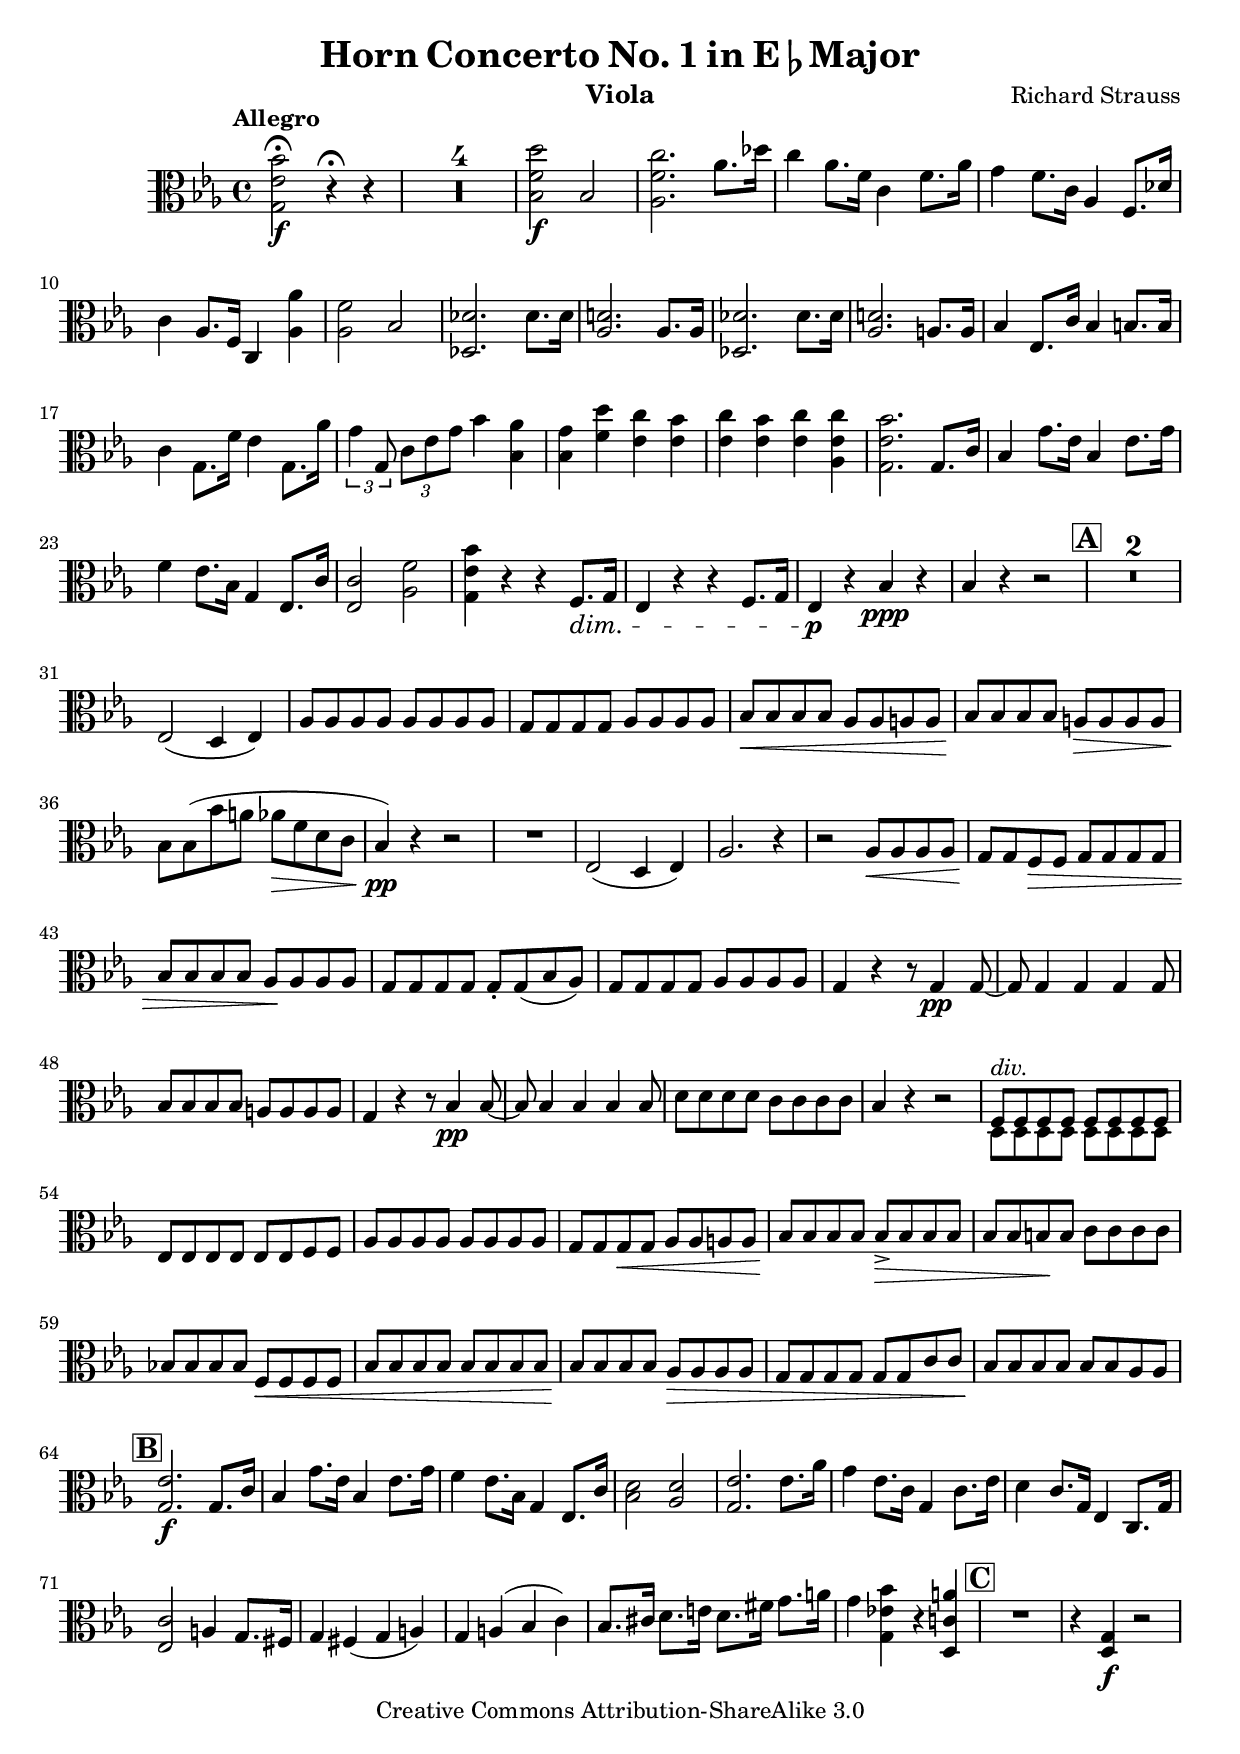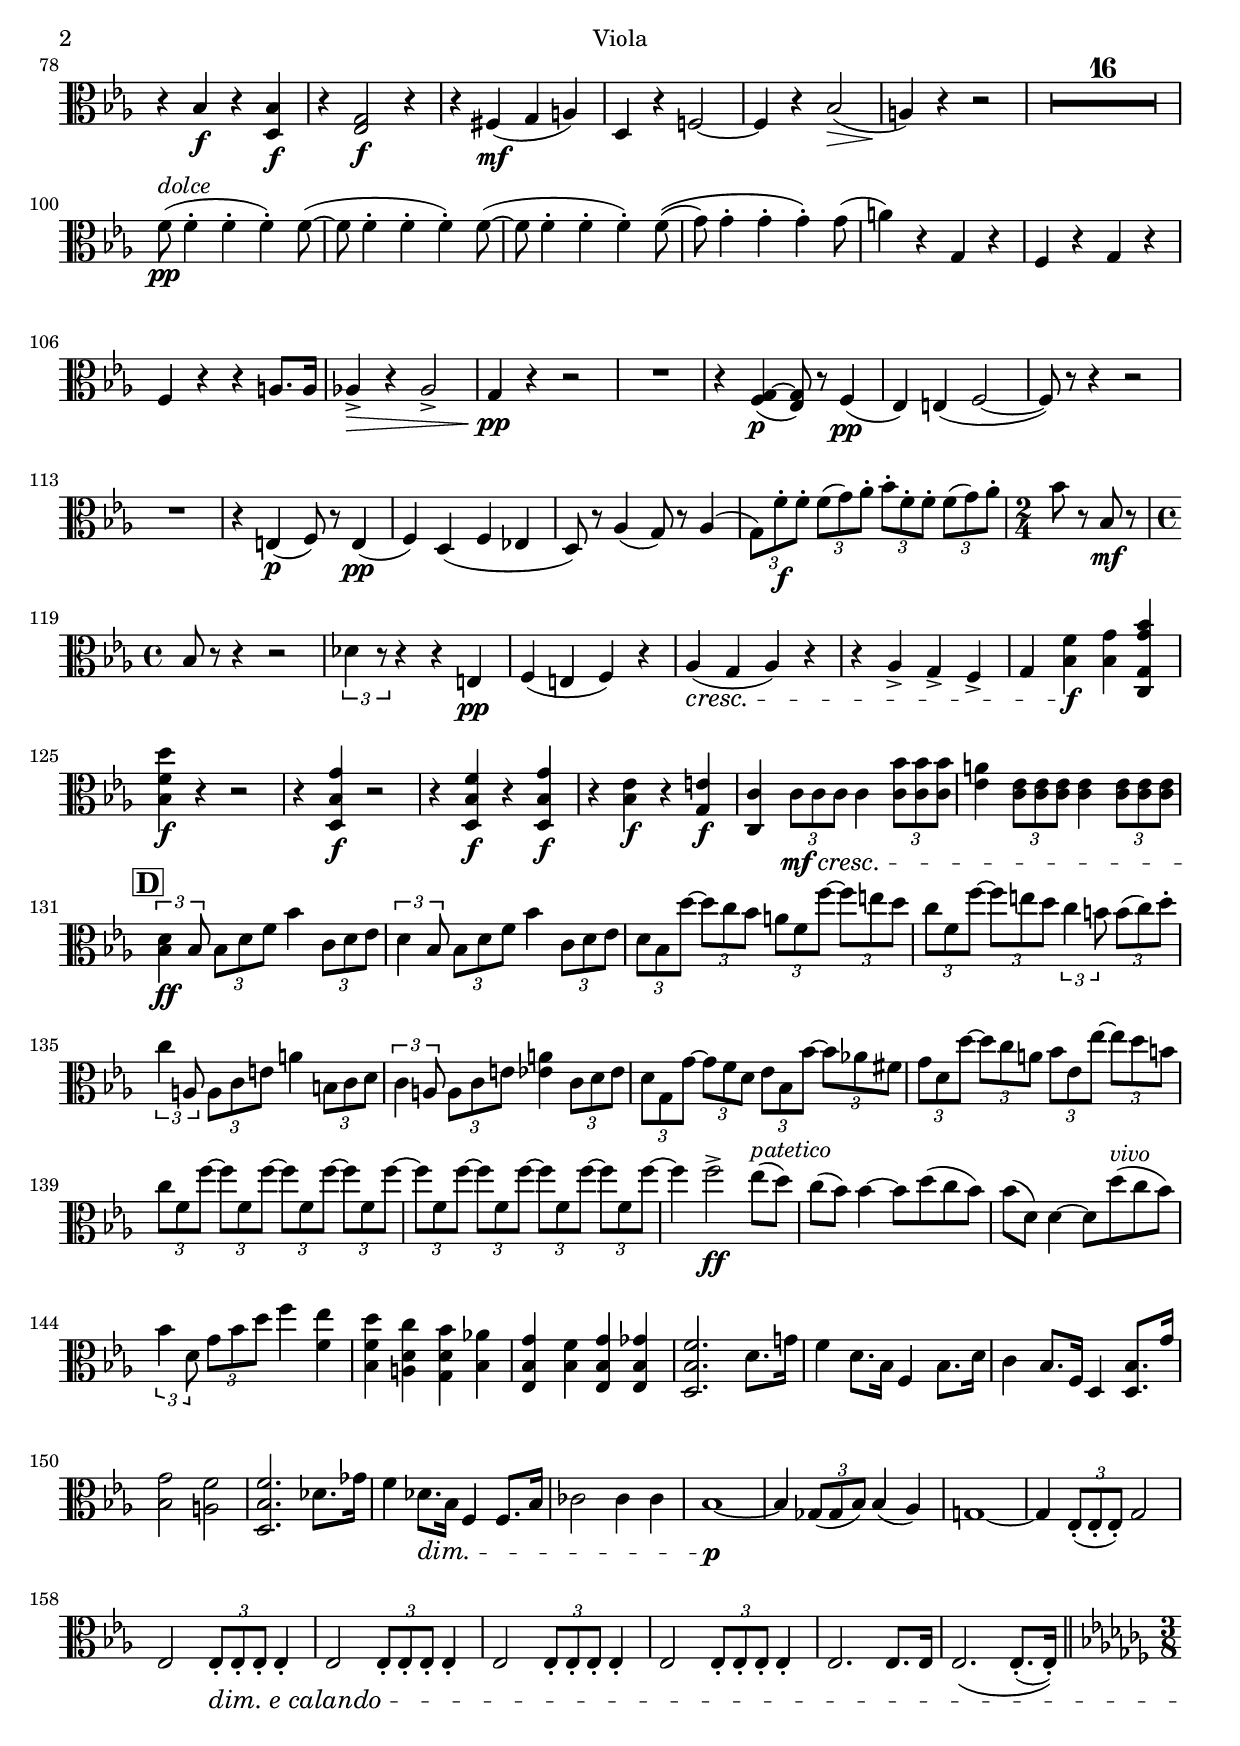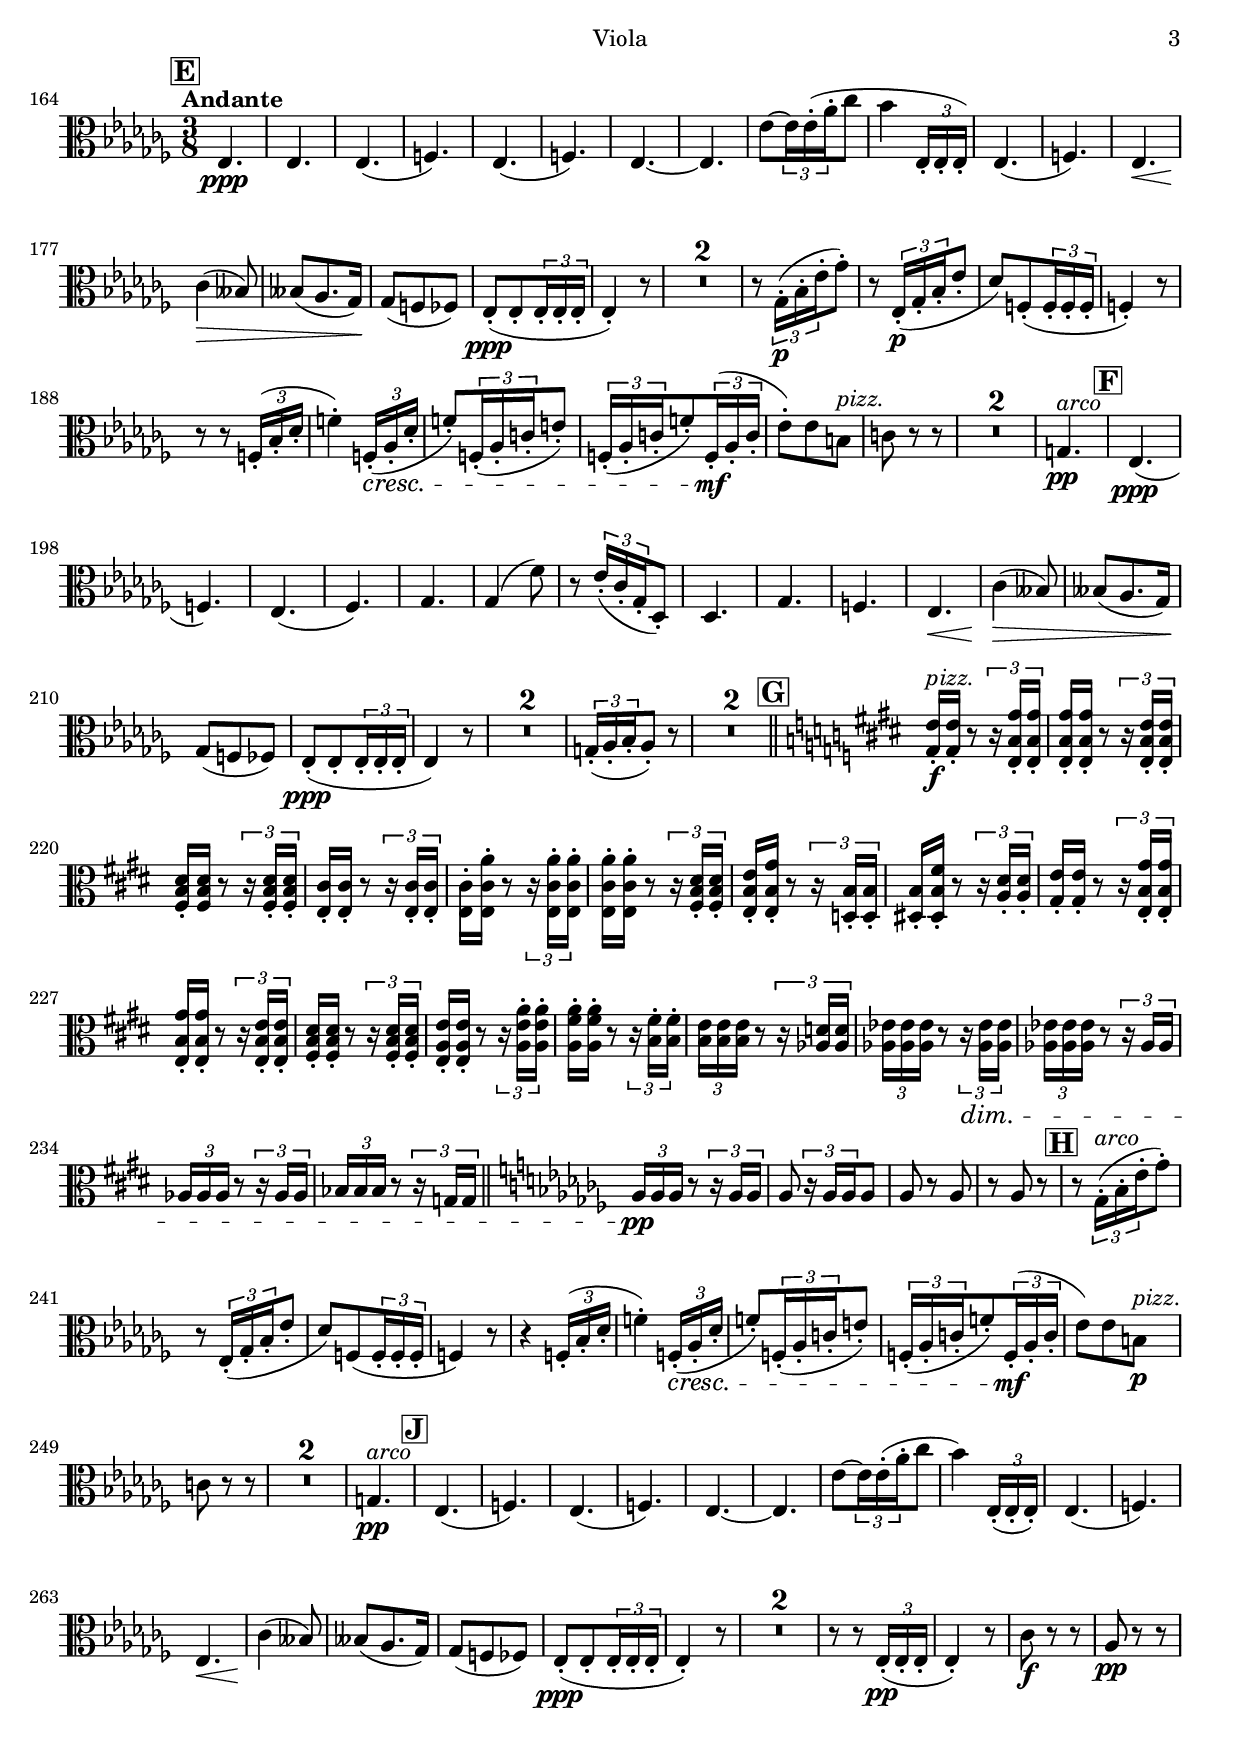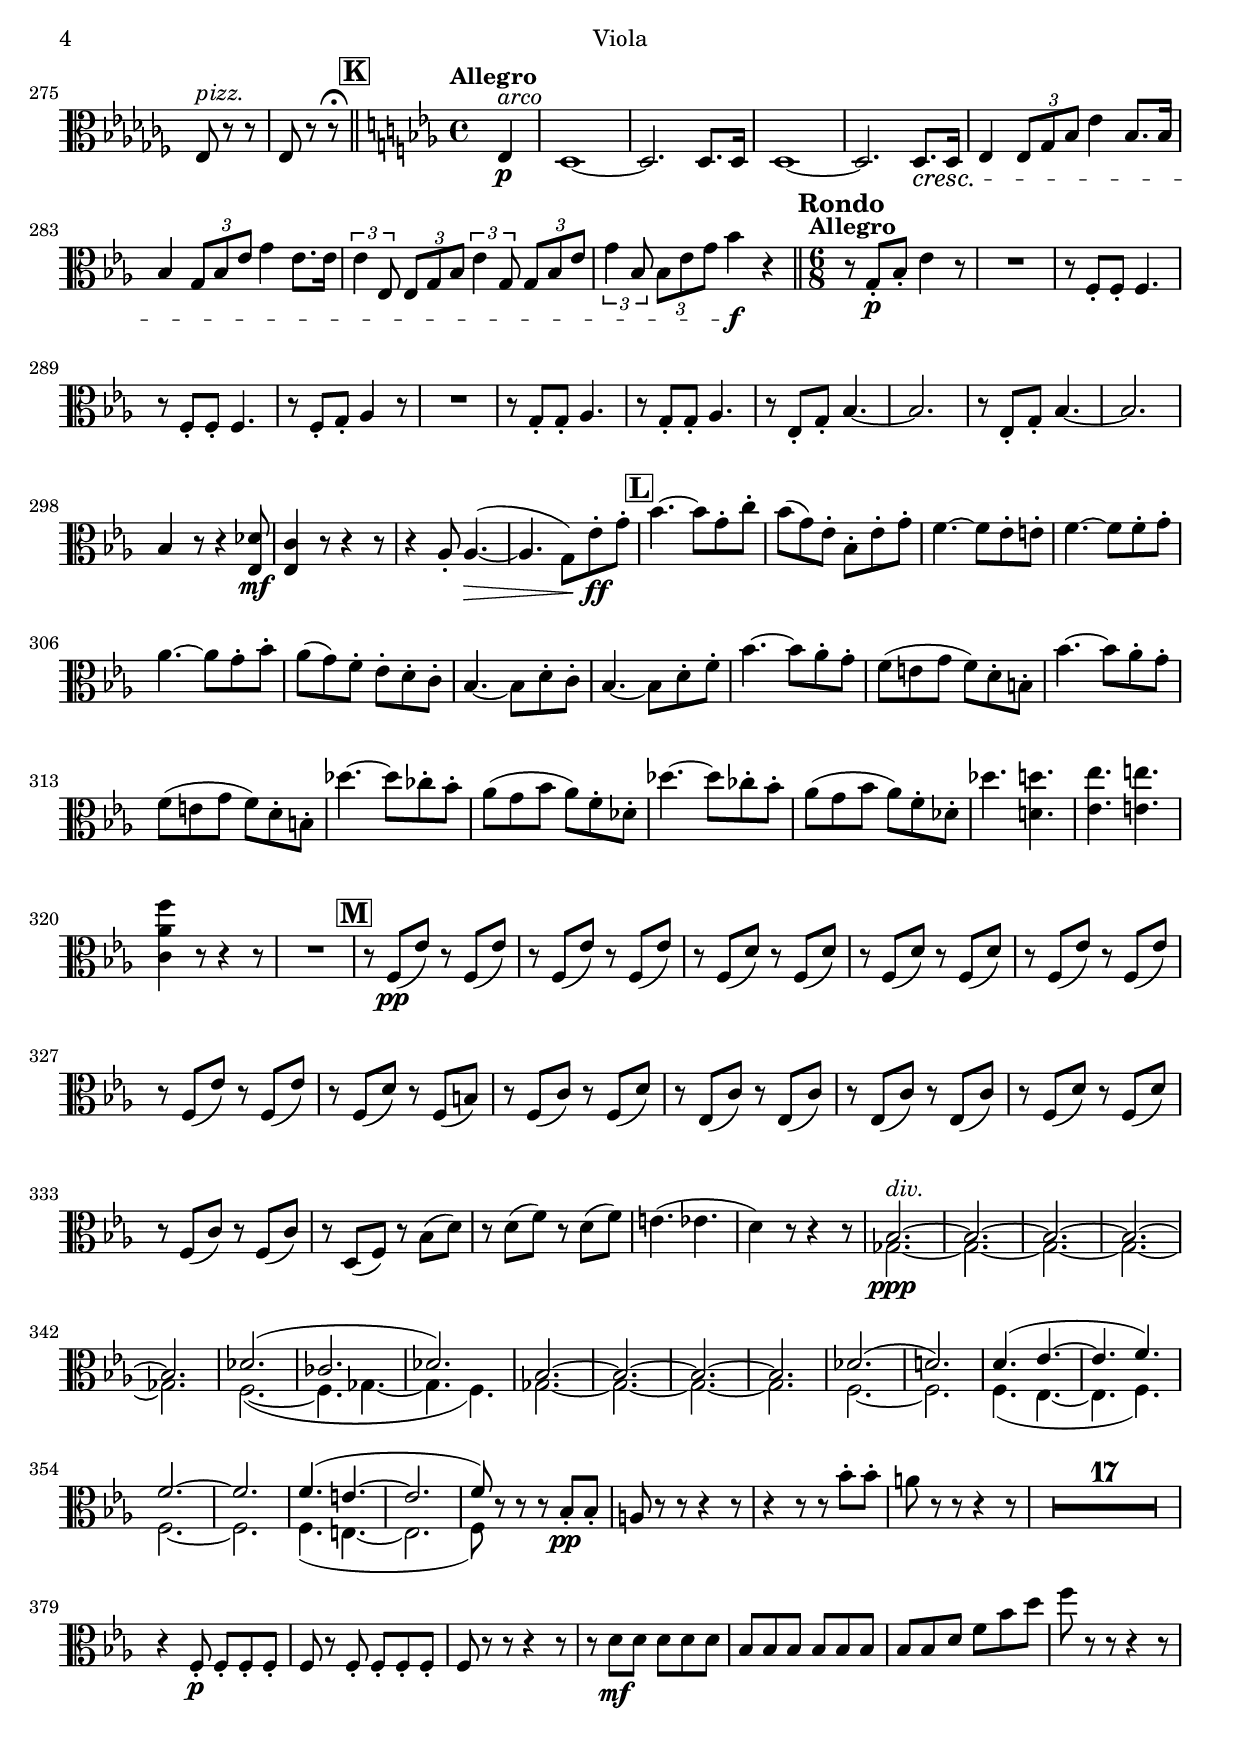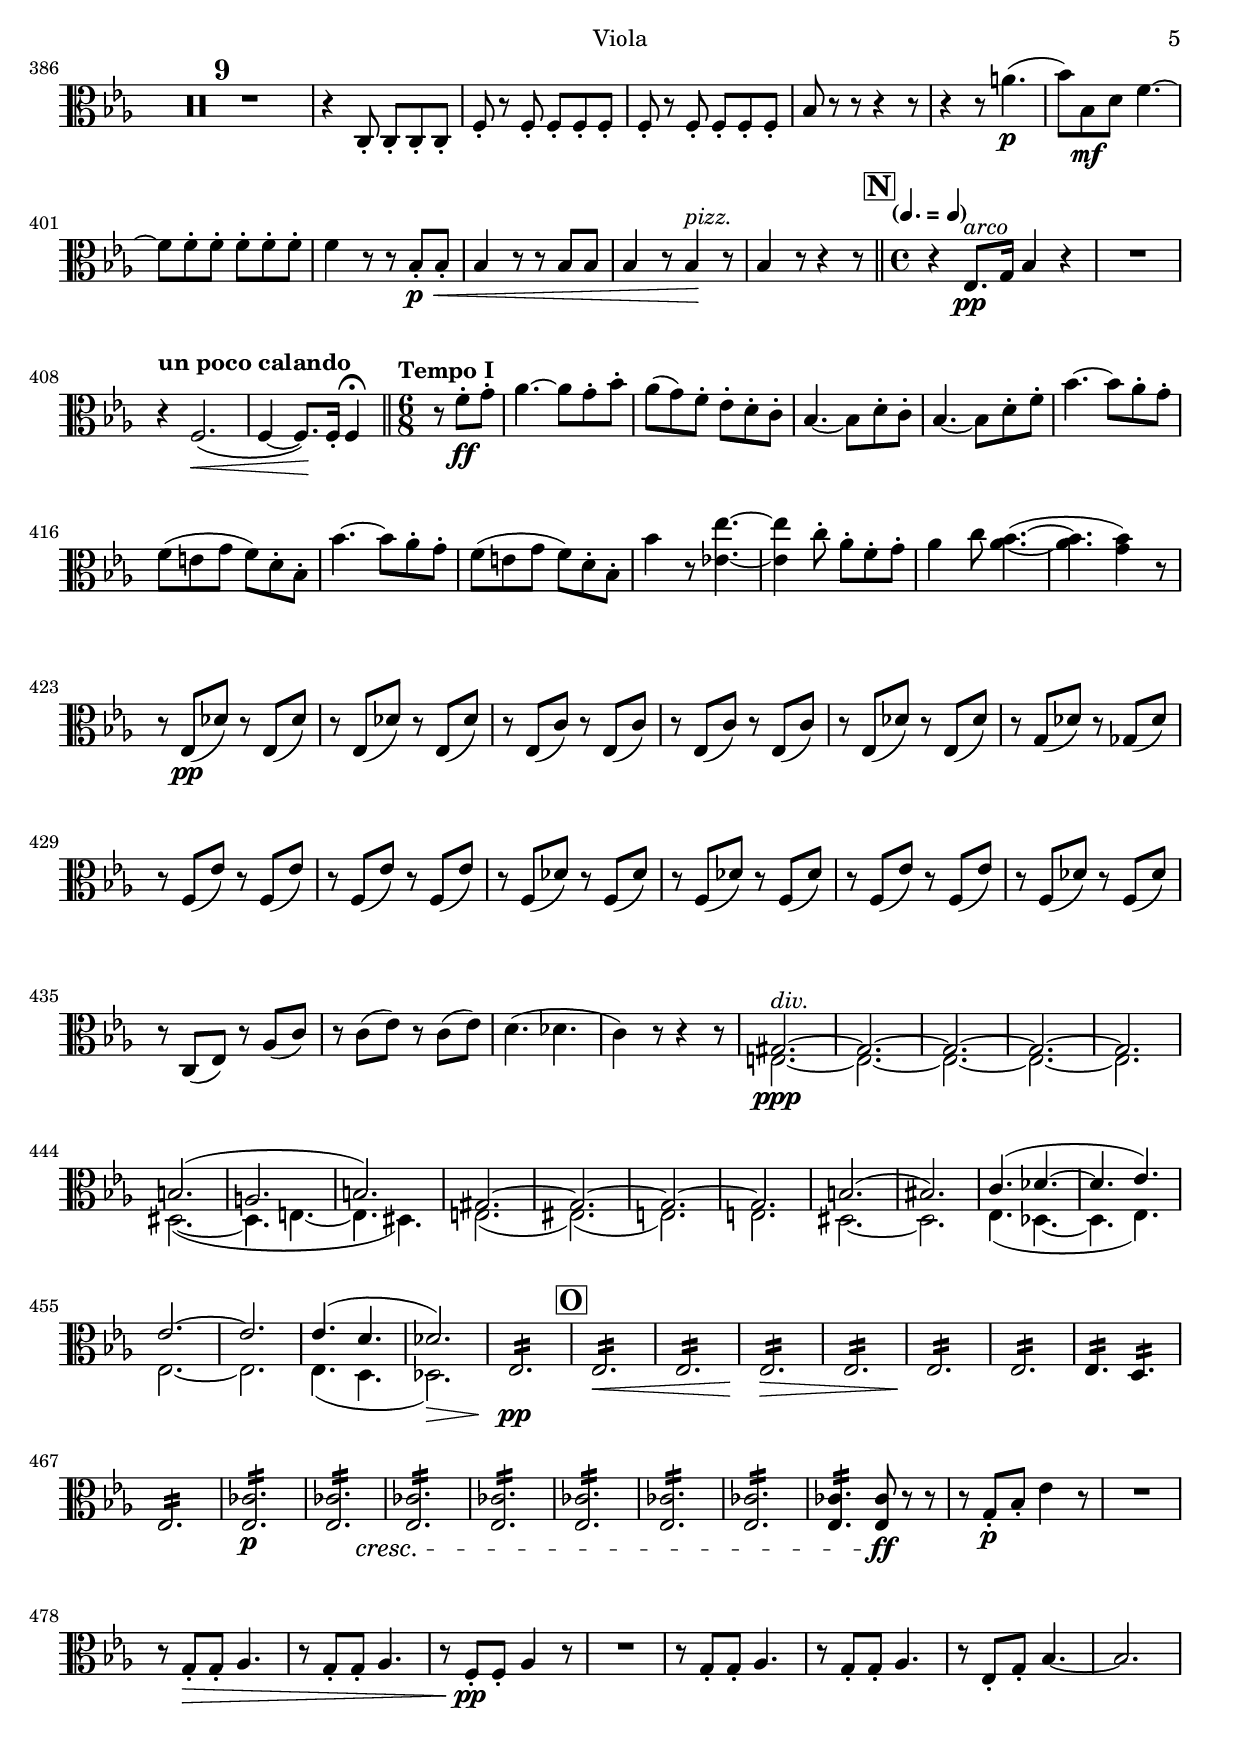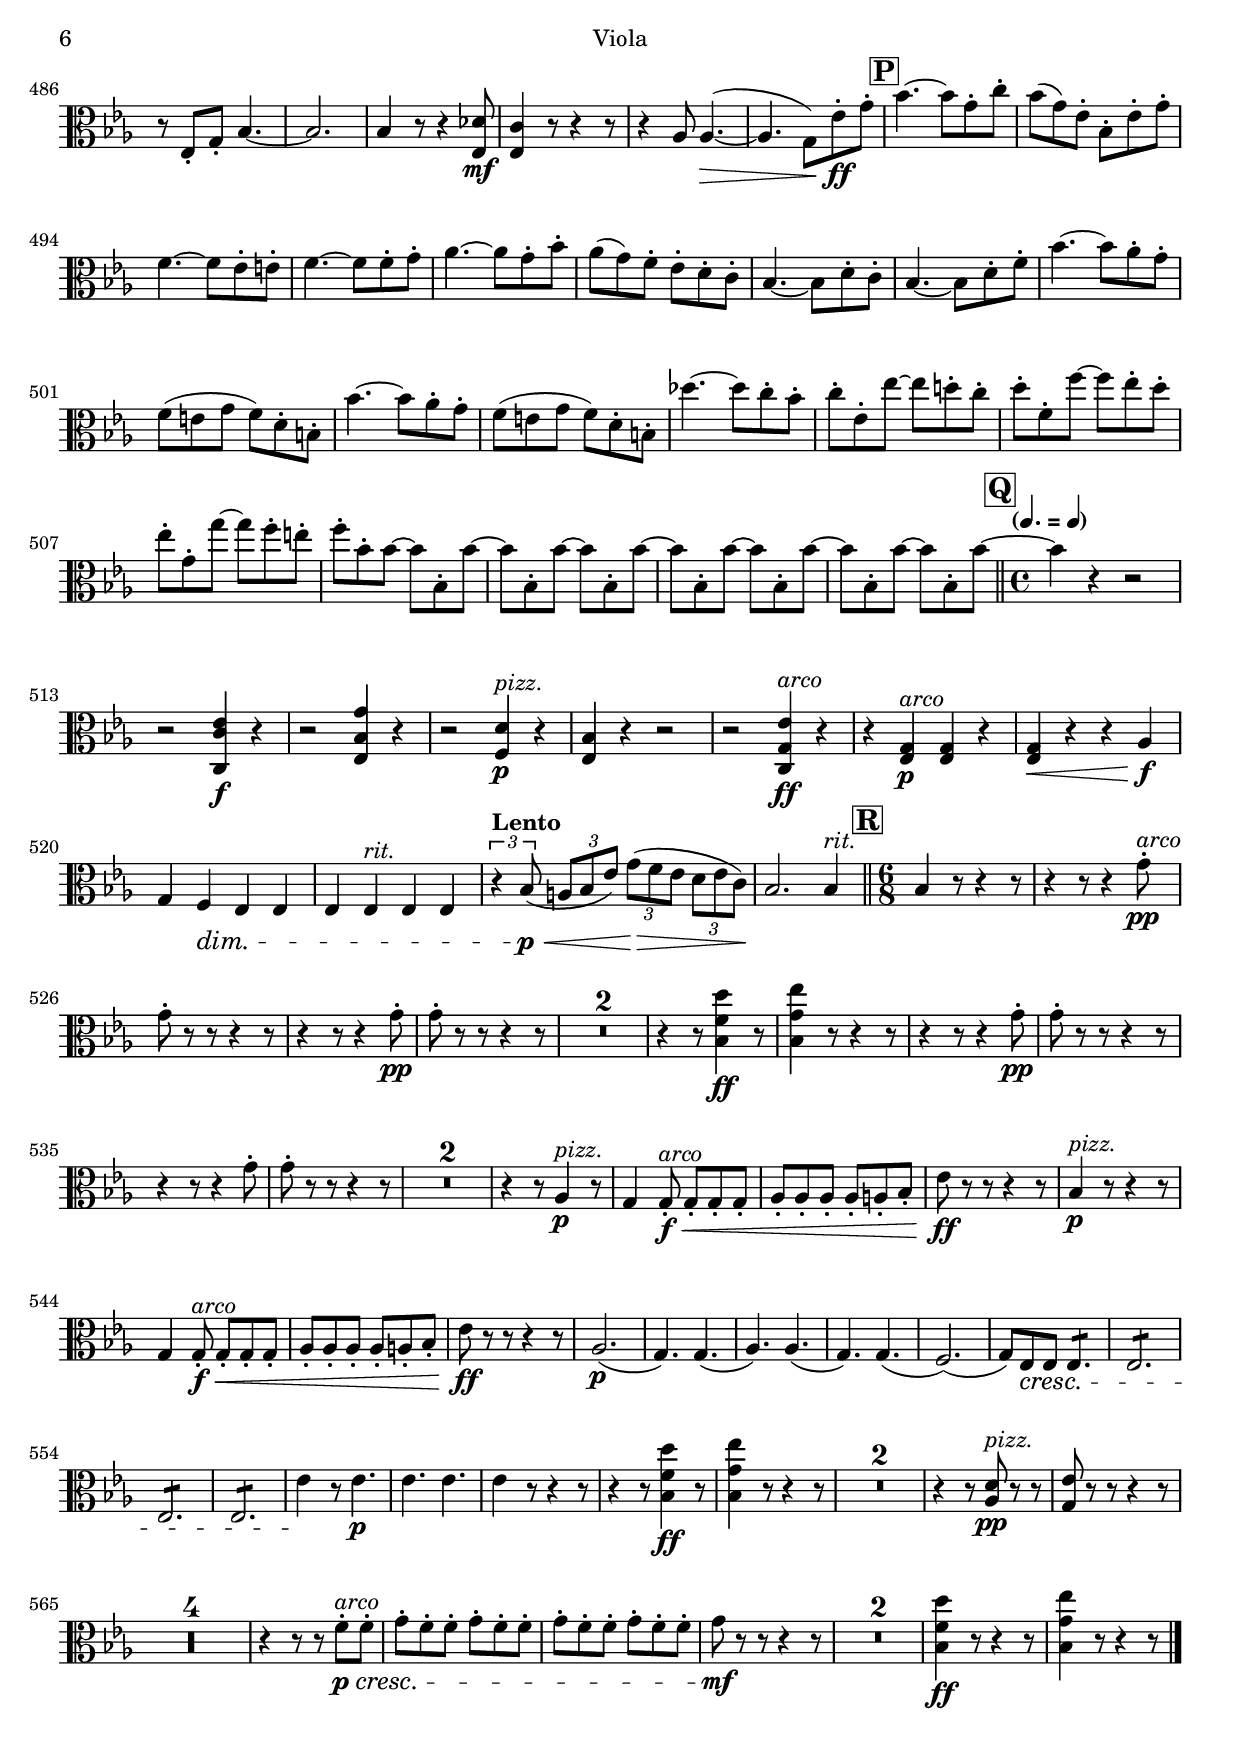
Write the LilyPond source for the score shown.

\version "2.13.41"

\version "2.13.41"

\include "defs.ily"

violaMvtI = \relative c'
{
  \clef alto
  \key ees \major
  <g ees' bes'>2\f\fermata r4\fermata r |
  R1*4 |
  <bes f' d'>2\f bes |
  <aes f' c'>2. aes'8. des16 |
  c4 aes8. f16 c4 f8. aes16 |
  g4 f8. c16 aes4 f8. des'16 |
  c4 aes8. f16 c4 <aes' aes'>4 |
  <aes f'>2 bes |
  <des des,>2. des8. des16 |
  <aes d>2. aes8. aes16 |
  <des des,>2. des8. des16 |
  <aes d>2. a8. a16 |
  bes4 ees,8. c'16 bes4 b8. b16 |
  c4 g8. f'16 ees4 g,8. aes'16 |
  \times 2/3 {g4 g,8} \times 2/3 {c8 ees g} bes4 <bes, aes'>4 |
  <bes g'> <f' d'> <ees c'> <ees bes'> |
  <ees c'> <ees bes'> <ees c'> <aes, ees' c'> |
  <g ees' bes'>2. g8. c16 |
  bes4 g'8. ees16 bes4 ees8. g16 |
  f4 ees8. bes16 g4 ees8. c'16 |
  <ees, c'>2 <aes f'> |
  <g ees' bes'>4 r r f8.\dim g16 |
  ees4 r r f8. g16 |
  ees4\p r bes'\ppp r |
  bes r r2 |

  %A
  R1*2 |
  ees,2( d4 ees) |
  \repeat unfold 8 aes8 |
  \repeat unfold 4 g8 \repeat unfold 4 aes8 |
  s1*0\< \repeat unfold 4 bes8 \repeat unfold 2 aes8 \repeat unfold 2 a8 s1*0\! |
  \repeat unfold 4 bes8 s1*0\> \repeat unfold 4 a8 s1*0\! |
  bes8 bes( bes' a aes\> f d c |
  bes4)\pp r r2 |
  R1 |
  ees,2( d4 ees) |
  aes2. r4 |
  r2 s1*0\< \repeat unfold 4 aes8 s1*0\!|
  \repeat unfold 2 g8 s1*0\> \repeat unfold 2 f8 \repeat unfold 4 g8 |
  \repeat unfold 4 bes8 s1*0\! \repeat unfold 4 aes8 |
  \repeat unfold 4 g8 g-. g( bes aes) |
  \repeat unfold 4 g8 \repeat unfold 4 aes |
  g4 r r8 g4\pp g8~ |
  g g4 g g g8 |
  \repeat unfold 4 bes8 \repeat unfold 4 a8 |
  g4 r r8 bes4\pp bes8~ |
  bes bes4 bes bes bes8 |
  \repeat unfold 4 d8 \repeat unfold 4 c8 |
  bes4 r r2 |
  s1*0^\div
  <<
    {
      \repeat unfold 8 f8 |
    }
    \\
    {
      \repeat unfold 8 d8 |
    }
  >>
  \repeat unfold 6 ees8 \repeat unfold 2 f8 |
  \repeat unfold 8 aes8 |
  \repeat unfold 2 g8 s1*0\< \repeat unfold 2 g8 \repeat unfold 2 aes8 \repeat unfold 2 a8 s1*0\! |
  \repeat unfold 4 bes8 bes8->\> bes bes bes |
  \repeat unfold 2 bes8 s1*0\! \repeat unfold 2 b8 \repeat unfold 4 c8 |
  \repeat unfold 4 bes8 s1*0\< \repeat unfold 4 f8 |
  \repeat unfold 8 bes8 s1*0\! |
  \repeat unfold 4 bes8 s1*0\> \repeat unfold 4 aes8 |
  \repeat unfold 6 g8 \repeat unfold 2 c8 s1*0\! |
  \repeat unfold 6 bes8 \repeat unfold 2 aes8 |

  %B
  <g ees'>2.\f g8. c16 |
  bes4 g'8. ees16 bes4 ees8. g16 |
  f4 ees8. bes16 g4 ees8. c'16 |
  <d bes>2 <d aes> |
  <ees g,>2. ees8. aes16 |
  g4 ees8. c16 g4 c8. ees16 |
  d4 c8. g16 ees4 c8. g'16 |
  <c ees,>2 a4 g8. fis16 |
  g4 fis( g a) |
  g a( bes c) |
  bes8. cis16 d8. e16 d8. fis16 g8. a16 |
  g4 <bes ees, g,> r <a c, d,> |

  %C
  R1 |
  r4 <g, d>\f r2 |
  r4 bes\f r <bes d,>\f |
  r4 <g ees>2\f r4 |
  r fis(\mf g a) |
  d, r f2~ |
  f4 r bes2(\> |
  a4)\! r r2 |
  R1*16 |
  f'8(\pp^\dolce f4-. f-. f-.) f8~( |
  f f4-. f-. f-.) f8~( |
  f f4-. f-. f-.) f8(\( |
  g) g4-. g-. g-.\) g8( |
  a4) r g, r |
  f r g r |
  f r r a8. a16 |
  aes4->\> r4 aes2-> |
  g4\pp r r2 |
  R1 |
  r4 <g^~ f>_(\p <g ees>8) r f4(\pp |
  ees) e( f2~ |
  f8) r r4 r2 |
  R1 |
  r4 e(\p f8) r e4(\pp |
  f) d( f ees |
  d8) r aes'4( g8) r aes4( |
  \times 2/3 {g8) f'-.\f f-.} \times 2/3 {f( g) aes-.} \times 2/3 {bes-. f-. f-.} \times 2/3 {f( g) aes-.} |

  %2/4
  bes8 r bes,\mf r |

  %4/4
  bes8 r r4 r2 |
  \times 2/3 {des4 r8} r4 r e,\pp |
  f( e f) r |
  aes(\cresc g aes) r |
  r aes-> g-> f-> |
  g <bes f'>\f <bes g'> <c, g' g' bes> |
  <bes' f' d'>\f r r2 |
  r4 <d, bes' g'>\f r2 |
  r4 <d bes' f'>\f r <d bes' g'>\f |
  r <bes' ees>\f r <g e'>\f |
  <c c,>4 \times 2/3 {c8\mf\cresc c c} c4 \times 2/3 {<c bes'>8 q q} |
  <ees a>4 \times 2/3 {<c ees>8 q q} q4 \times 2/3 {q8 q q} |

  %D
  \times 2/3 {<bes d>4\ff bes8} \times 2/3 {bes d f} bes4 \times 2/3 {c,8 d ees} |
  \times 2/3 {d4 bes8} \times 2/3 {bes d f} bes4 \times 2/3 {c,8 d ees} |
  \times 2/3 {d8 bes d'~} \times 2/3 {d c bes} \times 2/3 {a f f'~} \times 2/3 {f e d} |
  \times 2/3 {c f, f'~} \times 2/3 {f e d} \times 2/3 {c4 b8} \times 2/3 {b( c) d-.} |
  \times 2/3 {c4 a,8} \times 2/3 {a c e} a4 \times 2/3 {b,8 c d} |
  \times 2/3 {c4 a8} \times 2/3 {a c e} <ees a>4 \times 2/3 {c8 d ees} |
  \times 2/3 {d8 g, g'~} \times 2/3 {g f d} \times 2/3 {ees bes bes'~} \times 2/3 {bes aes fis} |
  \times 2/3 {g d d'~} \times 2/3 {d c a} \times 2/3 {bes ees, ees'~} \times 2/3 {ees d b} |
  \times 2/3 {c8 f,8 f'~} \repeat unfold 7 {\times 2/3 {f f, f'~}} |
  f4 f2->\ff ees8(^\patetico d) |
  c( bes) bes4~ bes8 d( c bes) |
  bes( d,) d4~ d8 d'(^\vivo c bes) |
  \times 2/3 {bes4 d,8} \times 2/3 {g8 bes d} f4 <ees f,>4 |
  <d f, bes,>4 <c d, a> <bes d, g,> <aes bes,> |
  <g bes, ees,> <f bes,> <g bes, ees,> <ges bes, ees,> |
  <f bes, d,>2. d8. g16 |
  f4 d8. bes16 f4 bes8. d16 |
  c4 bes8. f16 d4 <bes' d,>8. g'16 |
  <g bes,>2 <f a,> |
  <f bes, d,>2. des8. ges16 |
  f4 des8.\dim bes16 f4 f8. bes16 |
  ces2 ces4 ces |
  bes1~\p |
  bes4 \times 2/3 {ges8( ges bes)} bes4( aes) |
  g1~ |
  g4 \times 2/3 {ees8-.( ees-. ees-.)} g2 |
  ees2 \times 2/3 {ees8-.\dimECalando ees-. ees-.} ees4-. |
  \repeat unfold 3 {ees2 \times 2/3 {ees8-. ees-. ees-.} ees4-. |}
  ees2. ees8. ees16 |
  ees2.\( ees8.-.( ees16-.)\) s1*0\! |
}

violaMvtII = \relative c
{
  %E
  \key aes \minor
  ees4.\ppp |
  ees |
  ees( |
  f) | |
  ees( |
  f) |
  ees~ |
  ees |
  ees'8~ \times 2/3 {ees16 ees-.( aes-.} ces8 |
  bes4 \times 2/3 {ees,,16-.( ees-. ees-.)} |
  ees4.( |
  f) |
  ees\< |
  ces'4(\> beses8) |
  beses8( aes8. ges16) |
  ges8(\! f fes) |
  ees8-.(\ppp ees-. \times 2/3 {ees16-. ees-. ees-.} |
  ees4-.) r8 |
  R4.*2 |
  r8 \times 2/3 {ges16-.(\p bes-. ees-.} ges8-.) |
  r8 \times 2/3 {ees,16-.(\p ges-. bes-.} ees8-. |
  des) f,8-.( \times 2/3 {f16-. f-. f-.} |
  f4-.) r8 |
  r r \times 2/3 {f16-.( bes-. des-.} |
  f4-.) \times 2/3 {f,16-.(\cresc aes-. des-.} |
  f8-.) \times 2/3 {f,16-.( aes-. c-.} e8-.) |
  \times 2/3 {f,16-.( aes-. c-.} f8-.) \times 2/3 {f,16-.(\mf aes-. c-.} |
  ees8-.) ees b^\pizz |
  c r r |
  R4.*2 |
  g4.\pp^\arco |

  %F
  ees(\ppp |
  f) |
  ees( |
  fes) |
  ges |
  ges4( fes'8) |
  r8 \times 2/3 {ees16-.( ces-. ges-.} des8-.) |
  des4. |
  ges |
  f |
  ees\< |
  ces'4(\> beses8) |
  beses( aes8. ges16) s1*0\! |
  ges8( f fes) |
  ees8-.(\ppp ees-. \times 2/3 {ees16-. ees-. ees-.} |
  ees4) r8 |
  R4.*2 |
  \times 2/3 {g16-.( aes-. bes-.} aes8-.) r |
  R4.*2 |

  \key e \major
  <gis e'>16-.\f^\pizz q-. r8 \times 2/3 {r16 <e b' gis'>-. q-.} |
  q16-. q-. r8 \times 2/3 {r16 <e b' e>-. q-.} |
  <fis b dis>16-. q r8 \times 2/3 {r16 q-. q-.} |
  <e cis'>16-. q-. r8 \times 2/3 {r16 q-. q-.} |
  q16-. <e cis' a'>-. r8 \times 2/3 {r16 q-. q-.} |
  q16-. q-. r8 \times 2/3 {r16 <fis b dis>-. q-.} |
  <e b' e>16-. <e b' gis'>-. r8 \times 2/3 {r16 <d b'>-. q-.} |
  <dis b'>16-. <dis b' fis'>-. r8 \times 2/3 {r16 <a' dis>-. q-.} |
  <gis e'>16-. q-. r8 \times 2/3 {r16 <e b' gis'>-. q-.} |
  q16-. q-. r8 \times 2/3 {r16 <e b' e>-. q-.} |
  <fis b dis>16-. q-. r8 \times 2/3 {r16 q-. q-.} |
  <e a e'>16-. q-. r8 \times 2/3 {r16 <a e' a>-. q-.} |
  <a fis' a>16-. q-. r8 \times 2/3 {r16 <b fis'>-. q-.} |
  \times 2/3 {<b e>16 q q} r8 \times 2/3 {r16 <aes d> q} |
  \times 2/3 {<aes ees'>16 q q} r8 \times 2/3 {r16\dim q q} |
  \times 2/3 {q16 q q} r8 \times 2/3 {r16 aes aes} |
  \times 2/3 {aes16 aes aes} r8 \times 2/3 {r16 aes aes} |
  \times 2/3 {bes16 bes bes} r8 \times 2/3 {r16 g g} |

  \key aes \minor
  \times 2/3 {aes16\pp aes aes} r8 \times 2/3 {r16 aes aes} |
  aes8 \times 2/3 {r16 aes aes} aes8 |
  aes r aes |
  r aes r |

  %H
  r8 \times 2/3 {ges16-.(^\arco bes-. ees-.} ges8-.) |
  r8 \times 2/3 {ees,16-.( ges-. bes-.} ees8-. |
  des8) f,8( \times 2/3 {f16-. f-. f-.} |
  f4) r8 |
  r4 \times 2/3 {f16-.( bes-. des-.} |
  f4-.) \times 2/3 {f,16-.(\cresc aes-. des-.} |
  f8-.) \times 2/3 {f,16-.( aes-. c-.} e8-.) |
  \times 2/3 {f,16-.( aes-. c-.} f8-.) \times 2/3 {f,16-.(\mf aes-. c-.} |
  ees8) ees b\p^\pizz |
  c r r |
  R4.*2 |
  g4.\pp^\arco |

  %J
  ees( |
  f) |
  ees( |
  f) |
  ees~ |
  ees |
  ees'8~ \times 2/3 {ees16 ees-.( aes-.} ces8 |
  bes4) \times 2/3 {ees,,16-.( ees-. ees-.)} |
  ees4.( |
  f) |
  ees\< |
  ces'4(\! beses8) |
  beses( aes8. ges16) |
  ges8( f fes) |
  ees8-.(\ppp ees-. \times 2/3 {ees16-. ees-. ees-.} |
  ees4-.) r8 |
  R4.*2 |
  r8 r \times 2/3 {ees16-.(\pp ees-. ees-.} |
  ees4-.) r8 |
  ces'8\f r r |
  aes\pp r r |
  ees^\pizz r r |
  ees r r\fermata |
}

violaMvtIII = \relative c
{
  %K
  \key ees \major
  ees4\p^\arco |
  d1~ |
  d2. d8. d16 |
  d1~ |
  d2. d8.\cresc d16 |
  ees4 \times 2/3 {ees8 g bes} ees4 bes8. bes16 |
  bes4 \times 2/3 {g8 bes ees} g4 ees8. ees16 |
  \times 2/3 {ees4 ees,8} \times 2/3 {ees g bes} \times 2/3 {ees4 g,8} \times 2/3 {g bes ees} |
  \times 2/3 {g4 bes,8} \times 2/3 {bes ees g} bes4\f r |

  %6/8
  r8 g,-.\p bes-. ees4 r8 |
  R2. |
  \repeat unfold 2 {r8 f,-. f-. f4. |}
  r8 f-. g-. aes4 r8 |
  R2. |
  \repeat unfold 2 {r8 g-. g-. aes4. |}
  \repeat unfold 2
  {
    r8 ees-. g-. bes4.~ |
    bes2. |
  }
  bes4 r8 r4 <ees, des'>8\mf |
  <ees c'>4 r8 r4 r8 |
  r4 aes8-. aes4.~(\> |
  aes g8) ees'-.\ff g-. |

  %L
  bes4.~ bes8 g-. c-. |
  bes( g) ees-. bes-. ees-. g-. |
  f4.~ f8 ees-. e-. |
  f4.~ f8 f-. g-. |
  aes4.~ aes8 g-. bes-. |
  aes( g) f-. ees-. d-. c-. |
  bes4.~ bes8 d-. c-. |
  bes4.~ bes8 d-. f-. |
  \repeat unfold 2
  {
    bes4.~ bes8 aes-. g-. |
    f( e g f) d-. b-. |
  }
  \repeat unfold 2
  {
    des'4.~ des8 ces-. bes-. |
    aes( g bes aes) f-. des-. |
  }
  des'4. <d, d'> |
  <ees ees'> <e e'> |
  <c aes' f'>4 r8 r4 r8 |
  R2. |

  %M
  r8 f,(\pp ees') \repeat unfold 3 {r f,( ees')} |
  \repeat unfold 4 {r8 f,( d')} |
  \repeat unfold 4 {r8 f,( ees')} |
  r f,( d') r f,( b) |
  r f( c') r f,( d') |
  \repeat unfold 4 {r8 ees,( c')} |
  \repeat unfold 2 {r8 f,( d')} |
  \repeat unfold 2 {r8 f,( c')} |
  r d,( f) r bes( d) |
  \repeat unfold 2 {r d( f)} |
  e4.( ees |
  d4) r8 r4 r8 |
  s1*0^\div\ppp
  <<
    {
      \repeat unfold 4 {bes2.~ |}
      bes |
      des( |
      ces2. |
      des2.) |
      \repeat unfold 3 {bes~ |}
      bes2. |
      des(
      d) |
      d4.( ees~ |
      ees f) |
      f2.~ |
      f |
      f4.( e~ |
      e2. |
      f8)
    }
    \\
    {
      \repeat unfold 4 {ges,2.~ |}
      ges |
      f~( |
      f4. ges~ |
      ges f) |
      \repeat unfold 3 {ges2.~ |}
      ges |
      f2.~ |
      f |
      f4.( ees~ |
      ees f) |
      f2.~ |
      f |
      f4.( e~ |
      e2. |
      f8)
    }
  >>
  r r r bes-.\pp bes-. |
  a r r r4 r8 |
  r4 r8 r bes'-. bes-. |
  a r r r4 r8 |
  R2.*17 |
  r4 f,8-.\p f-. f-. f-. |
  f r f-. f-. f-. f-. |
  f r r r4 r8 |
  r d'\mf d d d d |
  bes bes bes bes bes bes |
  bes bes d f bes d |
  f r r r4 r8 |
  R2.*9 |
  r4 c,,8-. c-. c-. c-. |
  f-. r f-. f-. f-. f-. |
  f-. r f-. f-. f-. f-. |
  bes r r r4 r8 |
  r4 r8 a'4.(\p |
  bes8) bes,\mf d f4.~ |
  f8 f-. f-. f-. f-. f-. |
  f4 r8 r bes,-.\p\< bes-. |
  bes4 r8 r bes bes |
  bes4 r8 bes4^\pizz\! r8 |
  bes4 r8 r4 r8 |

  %N
  r4 ees,8.^\arco\pp g16 bes4 r |
  R1 |
  r4 f2.(\< |
  f4~ f8.)\! f16-. f4\fermata

  %6/8
  r8 f'-.\ff g-. |
  aes4.~ aes8 g-. bes-. |
  aes( g) f-. ees-. d-. c-. |
  bes4.~ bes8 d-. c-. |
  bes4.~ bes8 d-. f-. |
  \repeat unfold 2
  {
    bes4.~ bes8 aes-. g-. |
    f( e g f) d-. bes-. |
  }
  bes'4 r8 <ees ees,>4.~ |
  q4 c8-. aes-. f-. g-. |
  aes4 c8 <aes bes>4.~( |
  q <g bes>4) r8 |
  r8 ees,(\pp des') \repeat unfold 3 {r ees,( des')} |
  \repeat unfold 4 {r ees,( c')} |
  \repeat unfold 2 {r ees,( des')} |
  r g,( des') r ges,( des') |
  \repeat unfold 4 {r f,( ees')} |
  \repeat unfold 4 {r f,( des')} |
  \repeat unfold 2 {r f,( ees')} |
  \repeat unfold 2 {r f,( des')} |
  r c,( ees) r aes( c) |
  \repeat unfold 2 {r c( ees)} |
  d4.( des |
  c4) r8 r4 r8 |
  <<
    \new Voice
    {
      \voiceOne
      \repeat unfold 4 {gis2.~ |}
      gis |
      b2.( |
      a |
      b) |
      \repeat unfold 3 {gis2.~ |}
      gis |
      b( |
      bis) |
      c4.( des~ |
      des ees) |
      ees2.~ |
      ees |
      ees4.( d |
      des2.) |
    }
    {
      \voiceTwo
      \repeat unfold 4 {e,2.~ |}
      e |
      dis2.~( |
      dis4. e~ |
      e dis) |
      e2.( |
      eis)( |
      e!) |
      e |
      dis~ |
      dis |
      ees4.( des~ |
      des ees) |
      ees2.~ |
      ees |
      ees4.( d |
      des2.) |
    }
    {
      s2.^\div\ppp |
      s2.*18 |
      s2.\> |
    }
  >> \oneVoice
  s1*0\pp \repeat tremolo 12 ees16 |

  %O
  <<
    {\repeat unfold 6 {\repeat tremolo 12 ees16 |}}
    { s2.\< | s | s\> | s | s\! | }
  >>
  \repeat tremolo 6 ees16 \repeat tremolo 6 d16 |
  \repeat tremolo 12 ees16 |
  <<
    {\repeat unfold 7 {\repeat tremolo 12 <ees ces'>16 |}}
    { s2.\p | s4. s\cresc }
  >>
  \repeat tremolo 6 <ees ces'>16 <ees ces'>8\ff r r |
  r g-.\p bes-. ees4 r8 |
  R2. |
  r8 g,-.\> g-. aes4. |
  r8 g-. g-. aes4. |
  r8 f-.\pp f-. aes4 r8 |
  R2. |
  \repeat unfold 2 {r8 g-. g-. aes4. |}
  \repeat unfold 2
  {
    r8 ees-. g-. bes4.~ |
    bes2. |
  }
  bes4 r8 r4 <ees, des'>8\mf |
  <ees c'>4 r8 r4 r8 |
  r4 aes8 aes4.~(\> |
  aes g8) ees'-.\ff g-. |

  %P
  bes4.~ bes8 g-. c-. |
  bes( g) ees-. bes-. ees-. g-. |
  f4.~ f8 ees-. e-. |
  f4.~ f8 f-. g-. |
  aes4.~ aes8 g-. bes-. |
  aes( g) f-. ees-. d-. c-. |
  bes4.~ bes8 d-. c-. |
  bes4.~ bes8 d-. f-. |
  \repeat unfold 2
  {
    bes4.~ bes8 aes-. g-. |
    f( e g f) d-. b-. |
  }
  des'4.~ des8 c-. bes-. |
  c-. ees,-. ees'~ ees d-. c-. |
  d-. f,-. f'~ f ees-. d-. |
  ees-. g,-. g'~ g f-. e-. |
  f-. bes,-. bes~ \repeat unfold 7 {bes bes,-. bes'~} |

  %Q
  bes4 r r2 |
  r <ees, c c,>4\f r |
  r2 <g bes, ees,>4 r |
  r2 <d f,>4^\pizz\p r |
  <bes ees,> r r2 |
  r2 <ees g, c,>4\ff^\arco r |
  r <g, ees>\p^\arco q r |
  q\< r r aes\f |
  g f\dim ees ees |
  ees ees^\rit ees ees |
  \times 2/3 {r4 bes'8(\p\<} \times 2/3 {a bes ees)} \times 2/3 {g(\> f ees} \times 2/3 {d ees c)} |
  bes2.\! bes4^\rit |

  %R
  bes4 r8 r4 r8 |
  r4 r8 r4 g'8-.\pp^\arco |
  g-. r r r4 r8 |
  r4 r8 r4 g8-.\pp |
  g-. r r r4 r8 |
  R2.*2 |
  r4 r8 <bes, f' d'>4\ff r8 |
  <bes g' ees'>4 r8 r4 r8 |
  r4 r8 r4 g'8-.\pp |
  g-. r r r4 r8 |
  r4 r8 r4 g8-. |
  g-. r r r4 r8 |
  R2.*2 |
  r4 r8 aes,4^\pizz\p r8 |
  \repeat unfold 2
  {
    g4 g8-.\f\<^\arco g-. g-. g-. |
    aes-. aes-. aes-. aes-. a-. bes-. |
    ees\ff r8 r r4 r8 |
  }
  \alternative
  {
    {bes4\p^\pizz r8 r4 r8 |}
    {}
  }
  aes2.(\p |
  g4.) g( |
  aes) aes( |
  g) g( |
  f2.)( |
  g8) ees\cresc ees \repeat tremolo 3 ees8 |
  \repeat unfold 3 {\repeat tremolo 6 ees8 |}
  ees'4\! r8 ees4.\p |
  ees ees |
  ees4 r8 r4 r8 |
  r4 r8 <bes f' d'>4\ff r8 |
  <bes g' ees'>4 r8 r4 r8 |
  R2.*2 |
  r4 r8 <aes d>8\pp^\pizz r r |
  <g ees'>8 r r r4 r8 |
  R2.*4 |
  r4 r8 r f'-.\p\cresc^\arco f-. |
  \repeat unfold 4 {g-. f-. f-.} |
  g\mf r r r4 r8 |
  R2.*2 |
  <bes, f' d'>4\ff r8 r4 r8 |
  <bes g' ees'>4 r8 r4 r8 |
}

viola = {\violaMvtI \violaMvtII \violaMvtIII}


instrument = \markup {Viola}
notes = \viola

\include "part.ily"
